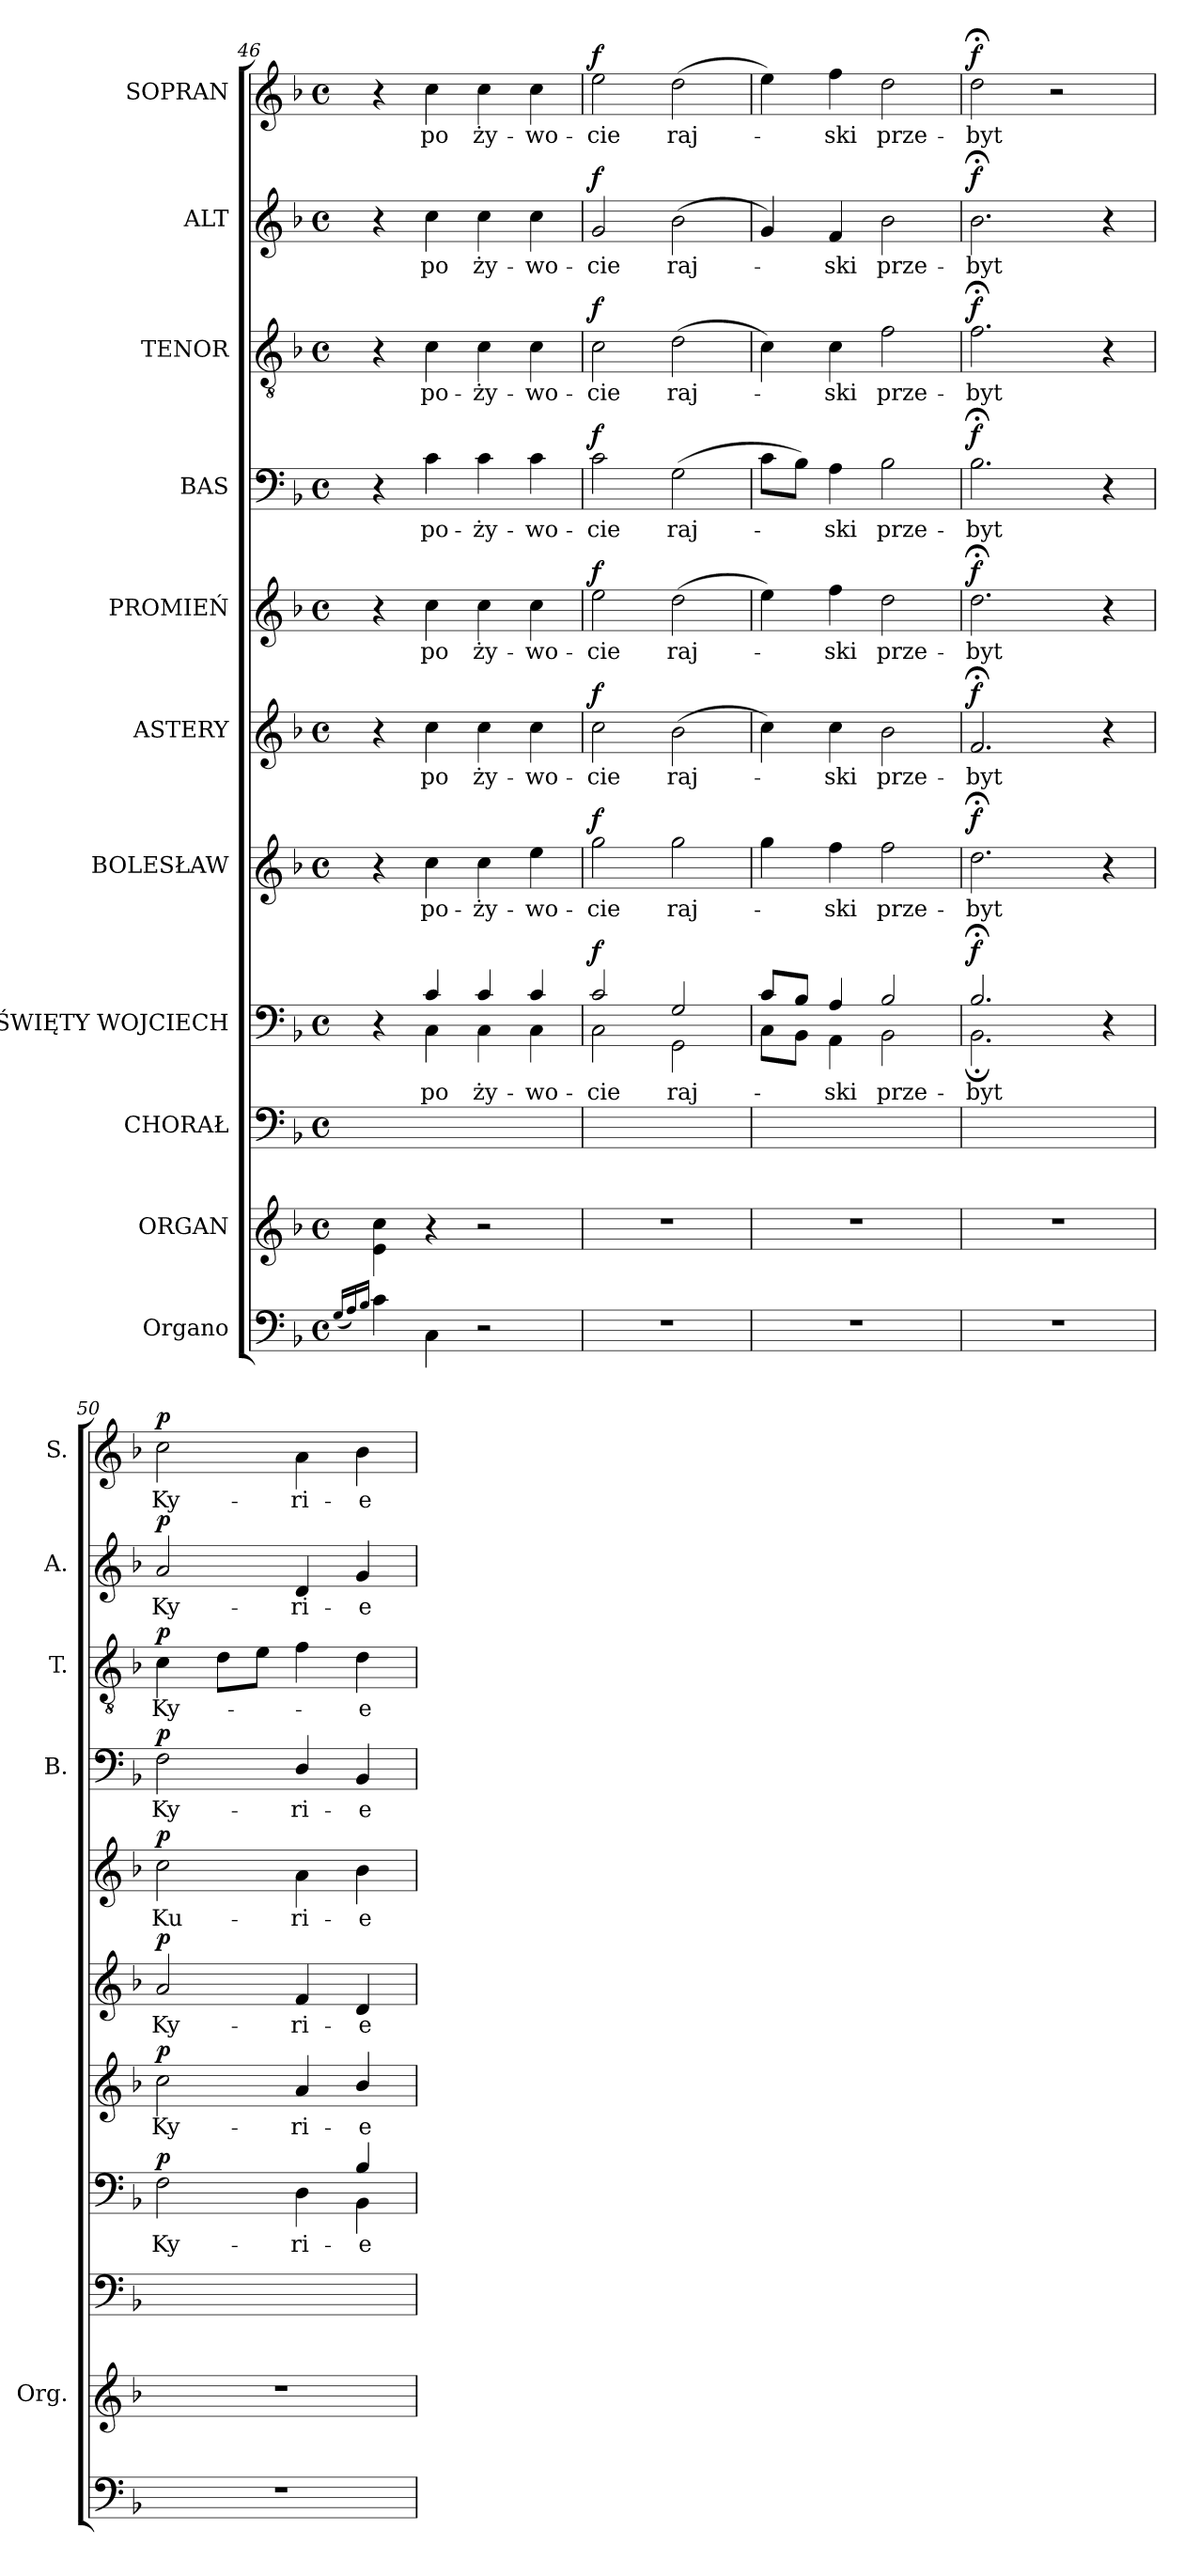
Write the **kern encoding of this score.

**kern	**kern	**kern	**kern	**text	**dynam	**kern	**text	**dynam	**kern	**text	**dynam	**kern	**text	**dynam	**kern	**text	**dynam	**kern	**text	**dynam	**kern	**text	**dynam	**kern	**text	**dynam
*part11	*part10	*part9	*part8	*part8	*part8	*part7	*part7	*part7	*part6	*part6	*part6	*part5	*part5	*part5	*part4	*part4	*part4	*part3	*part3	*part3	*part2	*part2	*part2	*part1	*part1	*part1
*staff11	*staff10	*staff9	*staff8	*staff8	*staff8	*staff7	*staff7	*staff7	*staff6	*staff6	*staff6	*staff5	*staff5	*staff5	*staff4	*staff4	*staff4	*staff3	*staff3	*staff3	*staff2	*staff2	*staff2	*staff1	*staff1	*staff1
*I"Organo	*I"ORGAN	*I"CHORAŁ	*I"ŚWIĘTY WOJCIECH	*	*	*I"BOLESŁAW	*	*	*I"ASTERY	*	*	*I"PROMIEŃ	*	*	*I"BAS	*	*	*I"TENOR	*	*	*I"ALT	*	*	*I"SOPRAN	*	*
*	*I'Org.	*	*	*	*	*	*	*	*	*	*	*	*	*	*I'B.	*	*	*I'T.	*	*	*I'A.	*	*	*I'S.	*	*
*clefF4	*clefG2	*clefF4	*clefF4	*	*	*clefG2	*	*	*clefG2	*	*	*clefG2	*	*	*clefF4	*	*	*clefGv2	*	*	*clefG2	*	*	*clefG2	*	*
*k[b-]	*k[b-]	*k[b-]	*k[b-]	*	*	*k[b-]	*	*	*k[b-]	*	*	*k[b-]	*	*	*k[b-]	*	*	*k[b-]	*	*	*k[b-]	*	*	*k[b-]	*	*
*d:	*d:	*d:	*d:	*	*	*d:	*	*	*d:	*	*	*d:	*	*	*d:	*	*	*d:	*	*	*d:	*	*	*d:	*	*
*M4/4	*M4/4	*M4/4	*M4/4	*	*	*M4/4	*	*	*M4/4	*	*	*M4/4	*	*	*M4/4	*	*	*M4/4	*	*	*M4/4	*	*	*M4/4	*	*
*met(c)	*met(c)	*met(c)	*met(c)	*	*	*met(c)	*	*	*met(c)	*	*	*met(c)	*	*	*met(c)	*	*	*met(c)	*	*	*met(c)	*	*	*met(c)	*	*
=46	=46	=46	=46	=46	=46	=46	=46	=46	=46	=46	=46	=46	=46	=46	=46	=46	=46	=46	=46	=46	=46	=46	=46	=46	=46	=46
(16qqG/LL	.	.	.	.	.	.	.	.	.	.	.	.	.	.	.	.	.	.	.	.	.	.	.	.	.	.
16qqA/)	.	.	.	.	.	.	.	.	.	.	.	.	.	.	.	.	.	.	.	.	.	.	.	.	.	.
16qqB-/JJ	.	.	.	.	.	.	.	.	.	.	.	.	.	.	.	.	.	.	.	.	.	.	.	.	.	.
*	*	*	*^	*	*	*	*	*	*	*	*	*	*	*	*	*	*	*	*	*	*	*	*	*	*	*
4c\	4e\ 4cc\	1ryy	4r	4ryy	.	.	4r	.	.	4r	.	.	4r	.	.	4r	.	.	4r	.	.	4r	.	.	4r	.	.
4C\	4r	.	4c/	4C\	po	.	4cc\	po-	.	4cc\	po	.	4cc\	po	.	4c\	po-	.	4c\	po-	.	4cc\	po	.	4cc\	po	.
2r	2r	.	4c/	4C\	ży-	.	4cc\	-ży-	.	4cc\	ży-	.	4cc\	ży-	.	4c\	-ży-	.	4c\	-ży-	.	4cc\	ży-	.	4cc\	ży-	.
.	.	.	4c/	4C\	-wo-	.	4ee\	-wo-	.	4cc\	-wo-	.	4cc\	-wo-	.	4c\	-wo-	.	4c\	-wo-	.	4cc\	-wo-	.	4cc\	-wo-	.
=47	=47	=47	=47	=47	=47	=47	=47	=47	=47	=47	=47	=47	=47	=47	=47	=47	=47	=47	=47	=47	=47	=47	=47	=47	=47	=47	=47
!	!	!	!	!	!	!LO:DY:a	!	!	!LO:DY:a	!	!	!LO:DY:a	!	!	!LO:DY:a	!	!	!LO:DY:a	!	!	!LO:DY:a	!	!	!LO:DY:a	!	!	!LO:DY:a
1r	1r	1ryy	2c/	2C\	-cie	f	2gg\	-cie	f	2cc\	-cie	f	2ee\	-cie	f	2c\	-cie	f	2c\	-cie	f	2g/	-cie	f	2ee\	-cie	f
.	.	.	2G/	2GG\	raj-	.	2gg\	raj-	.	(2b-\	raj-	.	(2dd\	raj-	.	(2G\	raj-	.	(2d\	raj-	.	(2b-\	raj-	.	(2dd\	raj-	.
=48	=48	=48	=48	=48	=48	=48	=48	=48	=48	=48	=48	=48	=48	=48	=48	=48	=48	=48	=48	=48	=48	=48	=48	=48	=48	=48	=48
1r	1r	1ryy	8c/L	8C\L	.	.	4gg\	.	.	4cc\)	.	.	4ee\)	.	.	8c\L	.	.	4c\)	.	.	4g/)	.	.	4ee\)	.	.
.	.	.	8B-/J	8BB-\J	.	.	.	.	.	.	.	.	.	.	.	8B-\J)	.	.	.	.	.	.	.	.	.	.	.
.	.	.	4A/	4AA\	-ski	.	4ff\	-ski	.	4cc\	-ski	.	4ff\	-ski	.	4A\	-ski	.	4c\	-ski	.	4f/	-ski	.	4ff\	-ski	.
.	.	.	2B-/	2BB-\	prze-	.	2ff\	prze-	.	2b-\	prze-	.	2dd\	prze-	.	2B-\	prze-	.	2f\	prze-	.	2b-\	prze-	.	2dd\	prze-	.
=49	=49	=49	=49	=49	=49	=49	=49	=49	=49	=49	=49	=49	=49	=49	=49	=49	=49	=49	=49	=49	=49	=49	=49	=49	=49	=49	=49
!	!	!	!	!	!	!LO:DY:a	!	!	!LO:DY:a	!	!	!LO:DY:a	!	!	!LO:DY:a	!	!	!LO:DY:a	!	!	!LO:DY:a	!	!	!LO:DY:a	!	!	!LO:DY:a
1r	1r	1ryy	2.B-;</	2.BB-;<\	-byt	f	2.dd;<\	-byt	f	2.f;</	-byt	f	2.dd;<\	-byt	f	2.B-;<\	-byt	f	2.f;<\	-byt	f	2.b-;<\	-byt	f	2dd;<\	-byt	f
.	.	.	.	.	.	.	.	.	.	.	.	.	.	.	.	.	.	.	.	.	.	.	.	.	2r	.	.
.	.	.	4r	4ryy	.	.	4r	.	.	4r	.	.	4r	.	.	4r	.	.	4r	.	.	4r	.	.	.	.	.
=50	=50	=50	=50	=50	=50	=50	=50	=50	=50	=50	=50	=50	=50	=50	=50	=50	=50	=50	=50	=50	=50	=50	=50	=50	=50	=50	=50
!	!	!	!	!	!	!LO:DY:a	!	!	!LO:DY:a	!	!	!LO:DY:a	!	!	!LO:DY:a	!	!	!LO:DY:a	!	!	!LO:DY:a	!	!	!LO:DY:a	!	!	!LO:DY:a
1r	1r	1ryy	2F\	2ryy	Ky-	p	2cc\	Ky-	p	2a/	Ky-	p	2cc\	Ku-	p	2F\	Ky-	p	4c\	Ky-	p	2a/	Ky-	p	2cc\	Ky-	p
.	.	.	.	.	.	.	.	.	.	.	.	.	.	.	.	.	.	.	8d\L	.	.	.	.	.	.	.	.
.	.	.	.	.	.	.	.	.	.	.	.	.	.	.	.	.	.	.	8e\J	.	.	.	.	.	.	.	.
.	.	.	4D\	4ryy	-ri-	.	4a/	-ri-	.	4f/	-ri-	.	4a\	-ri-	.	4D/	-ri-	.	4f\	.	.	4d/	-ri-	.	4a\	-ri-	.
.	.	.	4B-/	4BB-\	-e	.	4b-/	-e	.	4d/	-e	.	4b-\	-e	.	4BB-/	-e	.	4d\	-e	.	4g/	-e	.	4b-\	-e	.
*	*	*	*v	*v	*	*	*	*	*	*	*	*	*	*	*	*	*	*	*	*	*	*	*	*	*	*	*
=	=	=	=	=	=	=	=	=	=	=	=	=	=	=	=	=	=	=	=	=	=	=	=	=	=	=
*-	*-	*-	*-	*-	*-	*-	*-	*-	*-	*-	*-	*-	*-	*-	*-	*-	*-	*-	*-	*-	*-	*-	*-	*-	*-	*-
